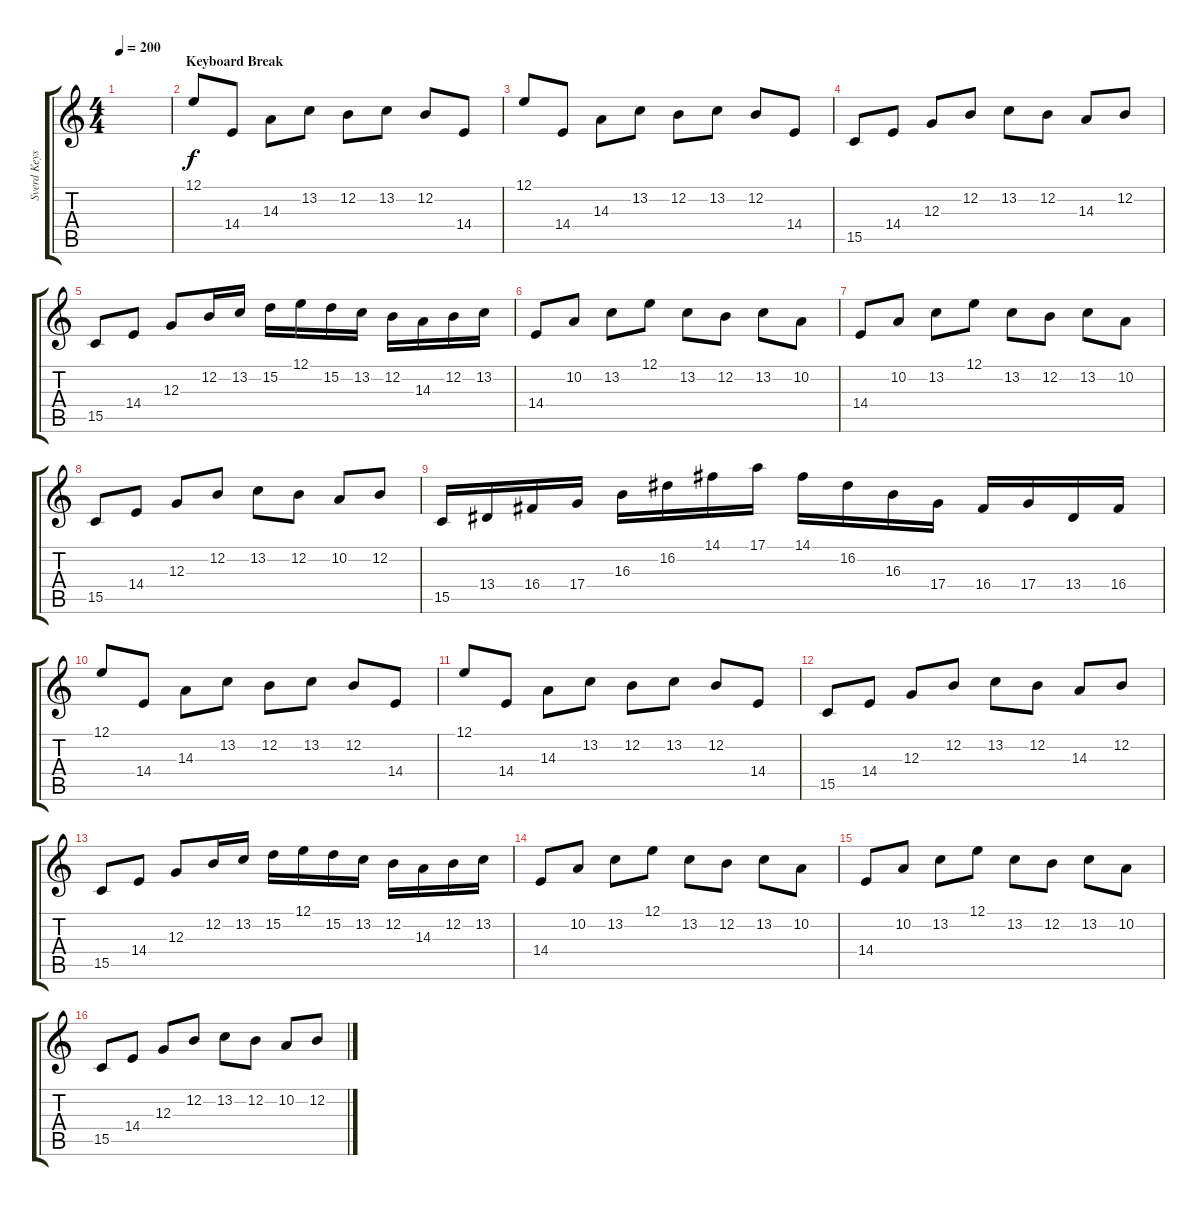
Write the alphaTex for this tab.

\track ("Sverd Keys" "Sverd Keys") {instrument synthbrass1}
\staff {score tabs}
\tuning (E4 B3 G3 D3 A2 E2) {hide}
\ts (4 4)
\tempo 200
\clef g2
\ks c
|
\section ("" "Keyboard Break")
12.1.8{instrument synthbrass1} 14.4.8 14.3.8 13.2.8 12.2.8 13.2.8 12.2.8 14.4.8 |
12.1.8{instrument synthbrass1} 14.4.8 14.3.8 13.2.8 12.2.8 13.2.8 12.2.8 14.4.8 |
15.5.8 14.4.8 12.3.8 12.2.8 13.2.8 12.2.8 14.3.8 12.2.8 |
15.5.8 14.4.8 12.3.8 12.2.16 13.2.16 15.2.16 12.1.16 15.2.16 13.2.16 12.2.16 14.3.16 12.2.16 13.2.16 |
14.4.8 10.2.8 13.2.8 12.1.8 13.2.8 12.2.8 13.2.8 10.2.8 |
14.4.8 10.2.8 13.2.8 12.1.8 13.2.8 12.2.8 13.2.8 10.2.8 |
15.5.8 14.4.8 12.3.8 12.2.8 13.2.8 12.2.8 10.2.8 12.2.8 |
15.5.16 13.4.16 16.4.16 17.4.16 16.3.16 16.2.16 14.1.16 17.1.16 14.1.16 16.2.16 16.3.16 17.4.16 16.4.16 17.4.16 13.4.16 16.4.16 |
12.1.8{instrument synthbrass1} 14.4.8 14.3.8 13.2.8 12.2.8 13.2.8 12.2.8 14.4.8 |
12.1.8{instrument synthbrass1} 14.4.8 14.3.8 13.2.8 12.2.8 13.2.8 12.2.8 14.4.8 |
15.5.8 14.4.8 12.3.8 12.2.8 13.2.8 12.2.8 14.3.8 12.2.8 |
15.5.8 14.4.8 12.3.8 12.2.16 13.2.16 15.2.16 12.1.16 15.2.16 13.2.16 12.2.16 14.3.16 12.2.16 13.2.16 |
14.4.8 10.2.8 13.2.8 12.1.8 13.2.8 12.2.8 13.2.8 10.2.8 |
14.4.8 10.2.8 13.2.8 12.1.8 13.2.8 12.2.8 13.2.8 10.2.8 |
15.5.8 14.4.8 12.3.8 12.2.8 13.2.8 12.2.8 10.2.8 12.2.8
